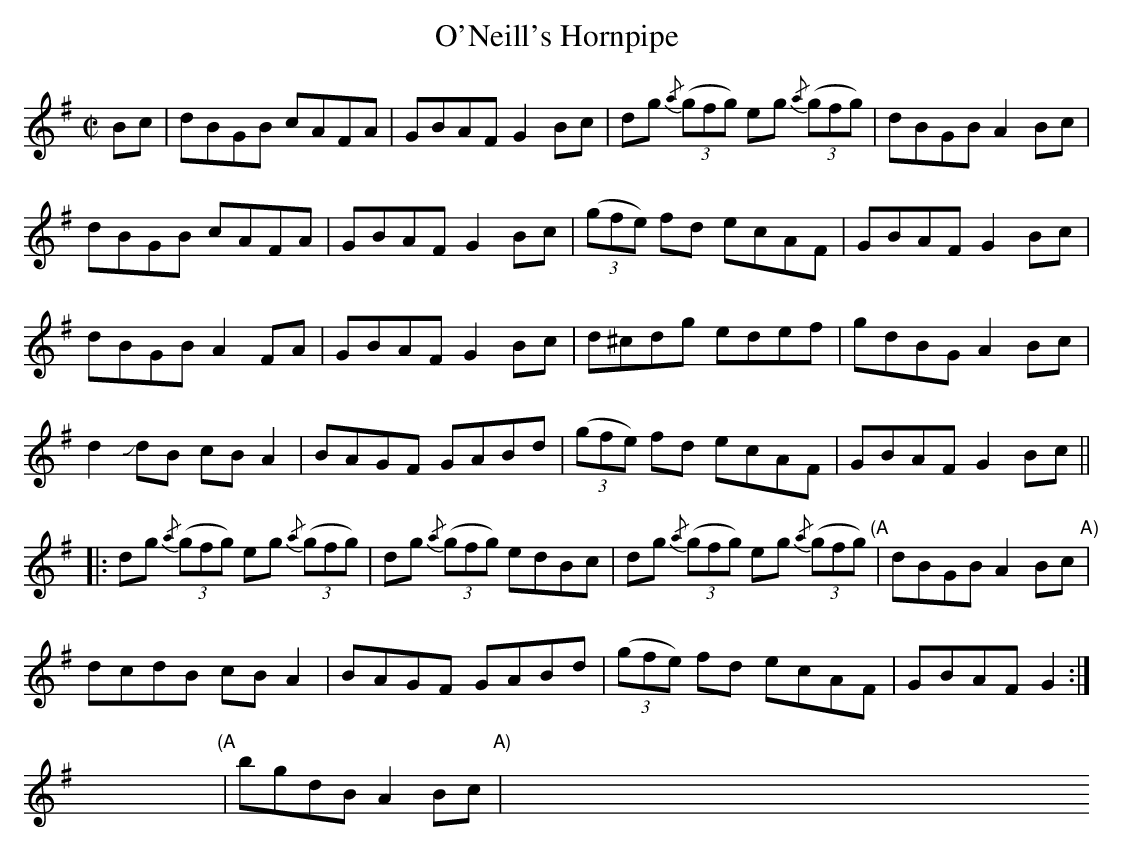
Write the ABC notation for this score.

X:1
U: ~ = !turn!
T:O'Neill's Hornpipe
M:C|
L:1/8
K:G
Bc | dBGB cAFA | GBAF G2 Bc | dg (3{/a}(gfg) eg (3{/a}(gfg) | dBGB A2 Bc |
dBGB cAFA | GBAF G2 Bc | ((3gfe) fd ecAF | GBAF G2 Bc |
dBGB A2 FA | GBAF G2 Bc | d^cdg edef | gdBG A2 Bc |
d2 JdB cB A2 | BAGF GABd | ((3gfe) fd ecAF | GBAF G2 Bc ||
|: dg (3{/a}(gfg) eg (3{/a}(gfg) | dg (3{/a}(gfg) edBc | dg (3{/a}(gfg) eg (3{/a}(gfg) "(A"| dBGB A2 Bc "A)"|
dcdB cB A2 | BAGF GABd | ((3gfe) fd ecAF | GBAF G2 :|]
xxxx "(A"| bgdB A2 Bc "A)"| xxxx xxxx [|] xxxx xxxx [|]
